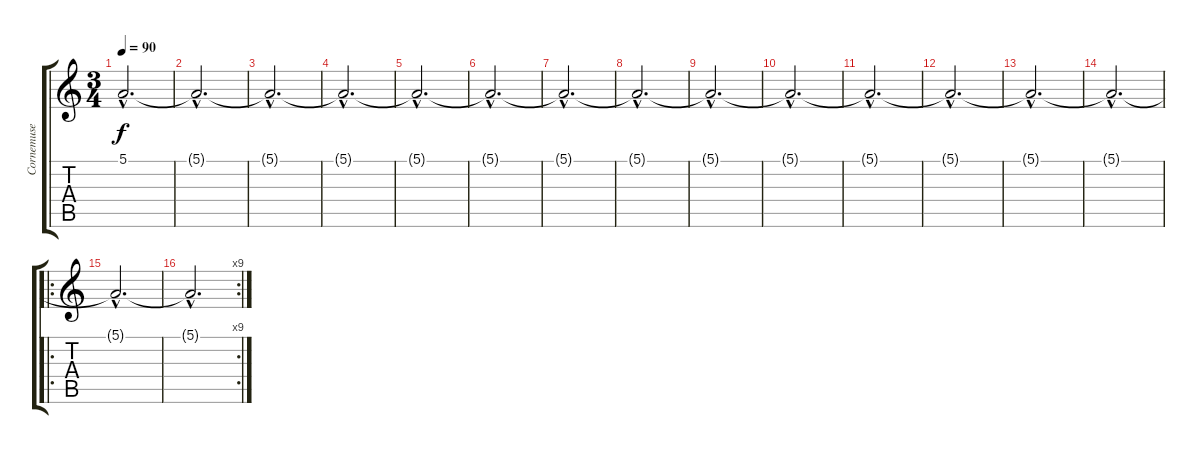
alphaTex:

\track ("Cornemuse 1" "Cornemuse ") {instrument fiddle}
\staff {score tabs}
\tuning (E4 B3 G3 D3 A2 E2) {hide}
\ts (3 4)
\tempo 90
\clef g2
\ks c
5.1{hac t}.2{d dy f} |
5.1{hac t}.2{d} |
5.1{hac t}.2{d} |
5.1{hac t}.2{d} |
5.1{hac t}.2{d} |
5.1{hac t}.2{d} |
5.1{hac t}.2{d} |
5.1{hac t}.2{d} |
5.1{hac t}.2{d} |
5.1{hac t}.2{d} |
5.1{hac t}.2{d} |
5.1{hac t}.2{d} |
5.1{hac t}.2{d} |
5.1{hac t}.2{d} |
\ro
5.1{hac t}.2{d} |
\rc 9
5.1{hac t}.2{d}
